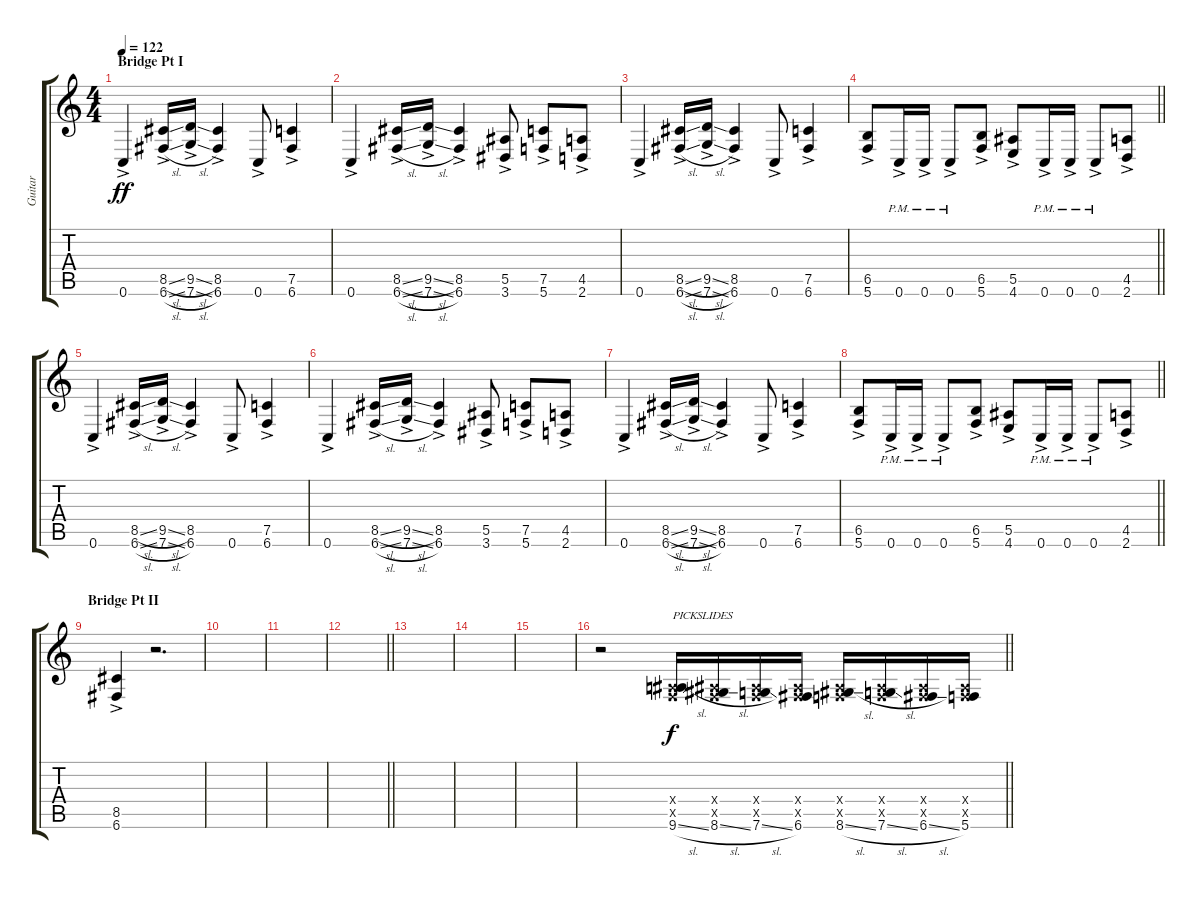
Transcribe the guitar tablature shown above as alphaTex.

\track ("Guitar" "Guitar") {instrument distortionguitar}
\staff {score tabs}
\tuning (C4 G3 Eb3 Bb2 F2 C2) {hide}
\ts (4 4)
\section ("" "Bridge Pt I")
\tempo 122
\clef g2
\ks c
0.6{ac}.4{dy ff} (8.5{sl ac} 6.6{sl ac}).16 (9.5{sl ac} 7.6{sl ac}).16 (8.5{ac} 6.6{ac}).4 0.6{ac}.8 (7.5{ac} 6.6{ac}).4 |
0.6{ac}.4 (8.5{sl ac} 6.6{sl ac}).16 (9.5{sl ac} 7.6{sl ac}).16 (8.5{ac} 6.6{ac}).4 (5.5 3.6{ac}).8 (7.5{ac} 5.6{ac}).8 (4.5{ac} 2.6{ac}).8 |
0.6{ac}.4 (8.5{sl ac} 6.6{sl ac}).16 (9.5{sl ac} 7.6{sl ac}).16 (8.5{ac} 6.6{ac}).4 0.6{ac}.8 (7.5{ac} 6.6{ac}).4 |
\barLineRight lightlight
(6.5{ac} 5.6{ac}).8 0.6{ac pm}.16 0.6{ac pm}.16 0.6{ac pm}.8 (6.5{ac} 5.6{ac}).8 (5.5{ac} 4.6{ac}).8 0.6{ac pm}.16 0.6{ac pm}.16 0.6{ac pm}.8 (4.5{ac} 2.6{ac}).8 |
\section ("" "")
0.6{ac}.4 (8.5{sl ac} 6.6{sl ac}).16 (9.5{sl ac} 7.6{sl ac}).16 (8.5{ac} 6.6{ac}).4 0.6{ac}.8 (7.5{ac} 6.6{ac}).4 |
0.6{ac}.4 (8.5{sl ac} 6.6{sl ac}).16 (9.5{sl ac} 7.6{sl ac}).16 (8.5{ac} 6.6{ac}).4 (5.5 3.6{ac}).8 (7.5{ac} 5.6{ac}).8 (4.5{ac} 2.6{ac}).8 |
0.6{ac}.4 (8.5{sl ac} 6.6{sl ac}).16 (9.5{sl ac} 7.6{sl ac}).16 (8.5{ac} 6.6{ac}).4 0.6{ac}.8 (7.5{ac} 6.6{ac}).4 |
\barLineRight lightlight
(6.5{ac} 5.6{ac}).8 0.6{ac pm}.16 0.6{ac pm}.16 0.6{ac pm}.8 (6.5{ac} 5.6{ac}).8 (5.5{ac} 4.6{ac}).8 0.6{ac pm}.16 0.6{ac pm}.16 0.6{ac pm}.8 (4.5{ac} 2.6{ac}).8 |
\section ("" "Bridge Pt II")
(8.5{ac} 6.6{ac}).4 r.2{d} |
|
|
\barLineRight lightlight
|
\section ("" "")
|
|
|
\barLineRight lightlight
r.2 (0.4{x} 0.5{x} 9.6{sl}).16{txt "PICKSLIDES" dy f} (0.4{x} 0.5{x} 8.6{sl}).16 (0.4{x} 0.5{x} 7.6{sl}).16 (0.4{x} 0.5{x} 6.6).16 (0.4{x} 0.5{x} 8.6{sl}).16 (0.4{x} 0.5{x} 7.6{sl}).16 (0.4{x} 0.5{x} 6.6{sl}).16 (0.4{x} 0.5{x} 5.6).16
